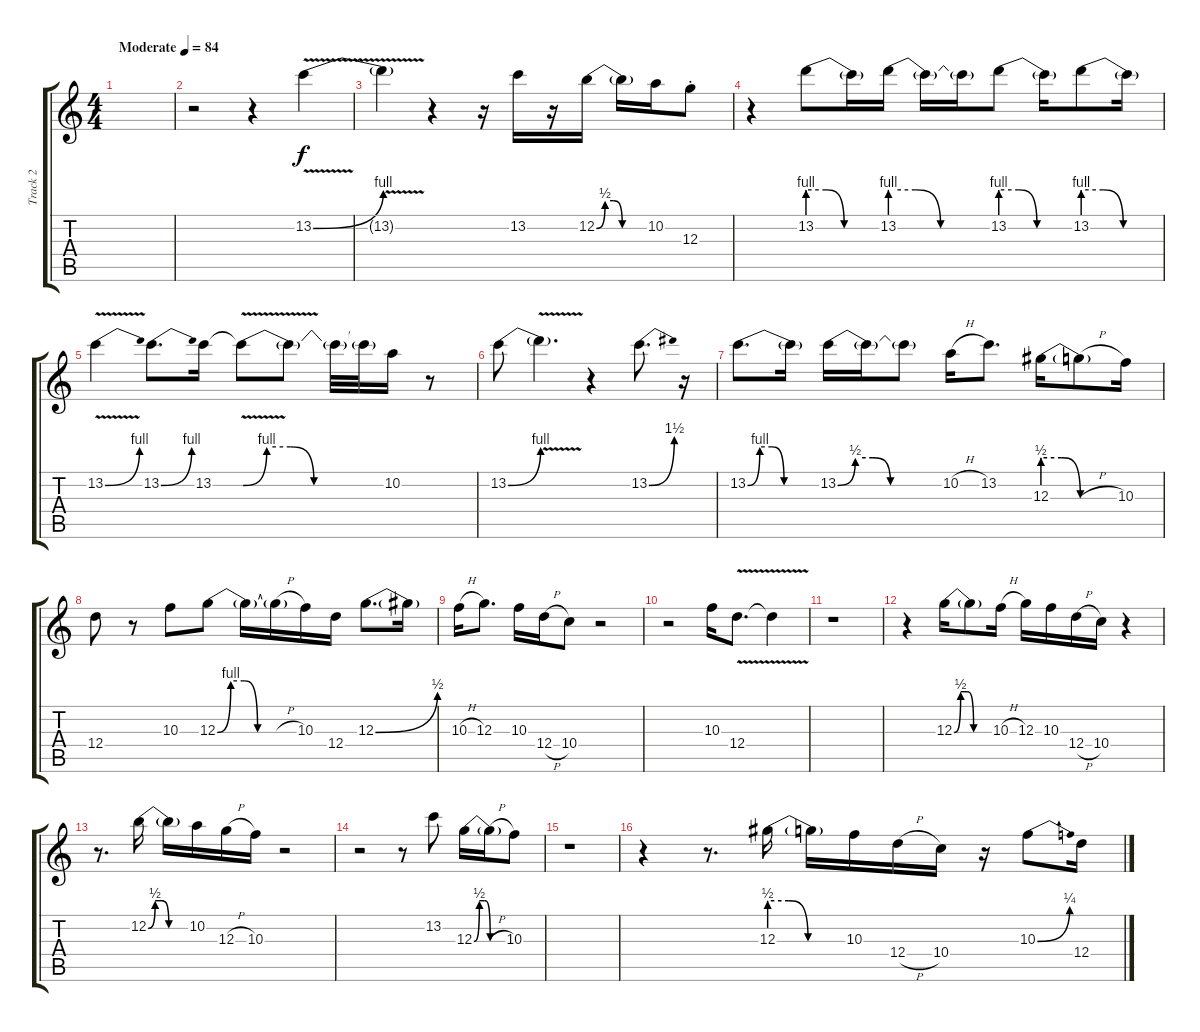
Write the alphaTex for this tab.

\track ("Track 2" "Track 2") {instrument acousticguitarsteel}
\staff {score tabs}
\tuning (E4 B3 G3 D3 A2 E2) {hide}
\ts (4 4)
\tempo (84 "Moderate")
\clef g2
\ks c
|
r.2 r.4 13.2{be (bend 0 0 60 4) v}.4 |
13.2{v t}.4 r.4 r.16 13.2.16 r.16 12.2{be (custom 0 0 10 2 20 2 30 0 60 0)}.16 12.2{t}.16 10.2.16 12.3{st}.8 |
r.4 13.2{be (custom 0 4 15 4 30 0 60 0)}.8 13.2{t}.16 13.2{be (custom 0 4 15 4 30 0 60 0)}.16 13.2{t}.16 13.2{t}.16 13.2{be (custom 0 4 15 4 30 0 60 0)}.8 13.2{t}.16 13.2{be (custom 0 4 15 4 30 0 60 0)}.8 13.2{t}.16 |
13.2{be (bend 0 0 60 4) v}.4 13.2{be (bend 0 0 60 4)}.8{d} 13.2.16 13.2{be (custom 0 0 10 4 20 4 30 0 60 0) v t}.8 13.2{t}.8 13.2{t}.32 13.2{t}.32 10.2.16 r.8 |
13.2{be (bend 0 0 60 4)}.8 13.2{v t}.4{d} r.4 13.2{be (bend 0 0 60 6)}.8{d} r.16 |
13.2{be (custom 0 0 10 4 20 4 30 0 60 0)}.8{d} 13.2{t}.16 13.2{be (custom 0 0 10 2 20 2 30 0 60 0)}.16 13.2{t}.16 13.2{t}.8 10.2{h}.16 13.2.8{d} 12.3{be (custom 0 2 15 2 30 0 60 0)}.16 12.3{h t}.8 10.3.16 |
12.4.8 r.8 10.3.8 12.3{be (custom 0 0 10 4 20 4 30 0 60 0)}.8 12.3{t}.16 12.3{h t}.16 10.3.16 12.4.16 12.3{be (bend 0 0 60 2)}.8{d} 12.3{t}.16 |
10.3{h}.16 12.3.8{d} 10.3.16 12.4{h}.16 10.4.8 r.2 |
r.2 10.3.16 12.4{v}.8{d} 12.4{t}.4 |
r.1 |
r.4 12.3{be (custom 0 0 10 2 20 2 30 0 60 0)}.16 12.3{t}.8 10.3{h}.16 12.3.16 10.3.16 12.4{h}.16 10.4.16 r.4 |
r.8{d} 12.2{be (custom 0 0 10 2 20 2 30 0 60 0)}.16 12.2{t}.16 10.2.16 12.3{h}.16 10.3.16 r.2 |
r.2 r.8 13.2.8 12.3{be (custom 0 0 10 2 20 2 30 0 60 0)}.16 12.3{h t}.16 10.3.8 |
r.1 |
r.4 r.8{d} 12.3{be (custom 0 2 15 2 30 0 60 0)}.16 12.3{t}.16 10.3.16 12.4{h}.16 10.4.16 r.16 10.3{be (bend 0 0 60 1)}.8 12.4.16
